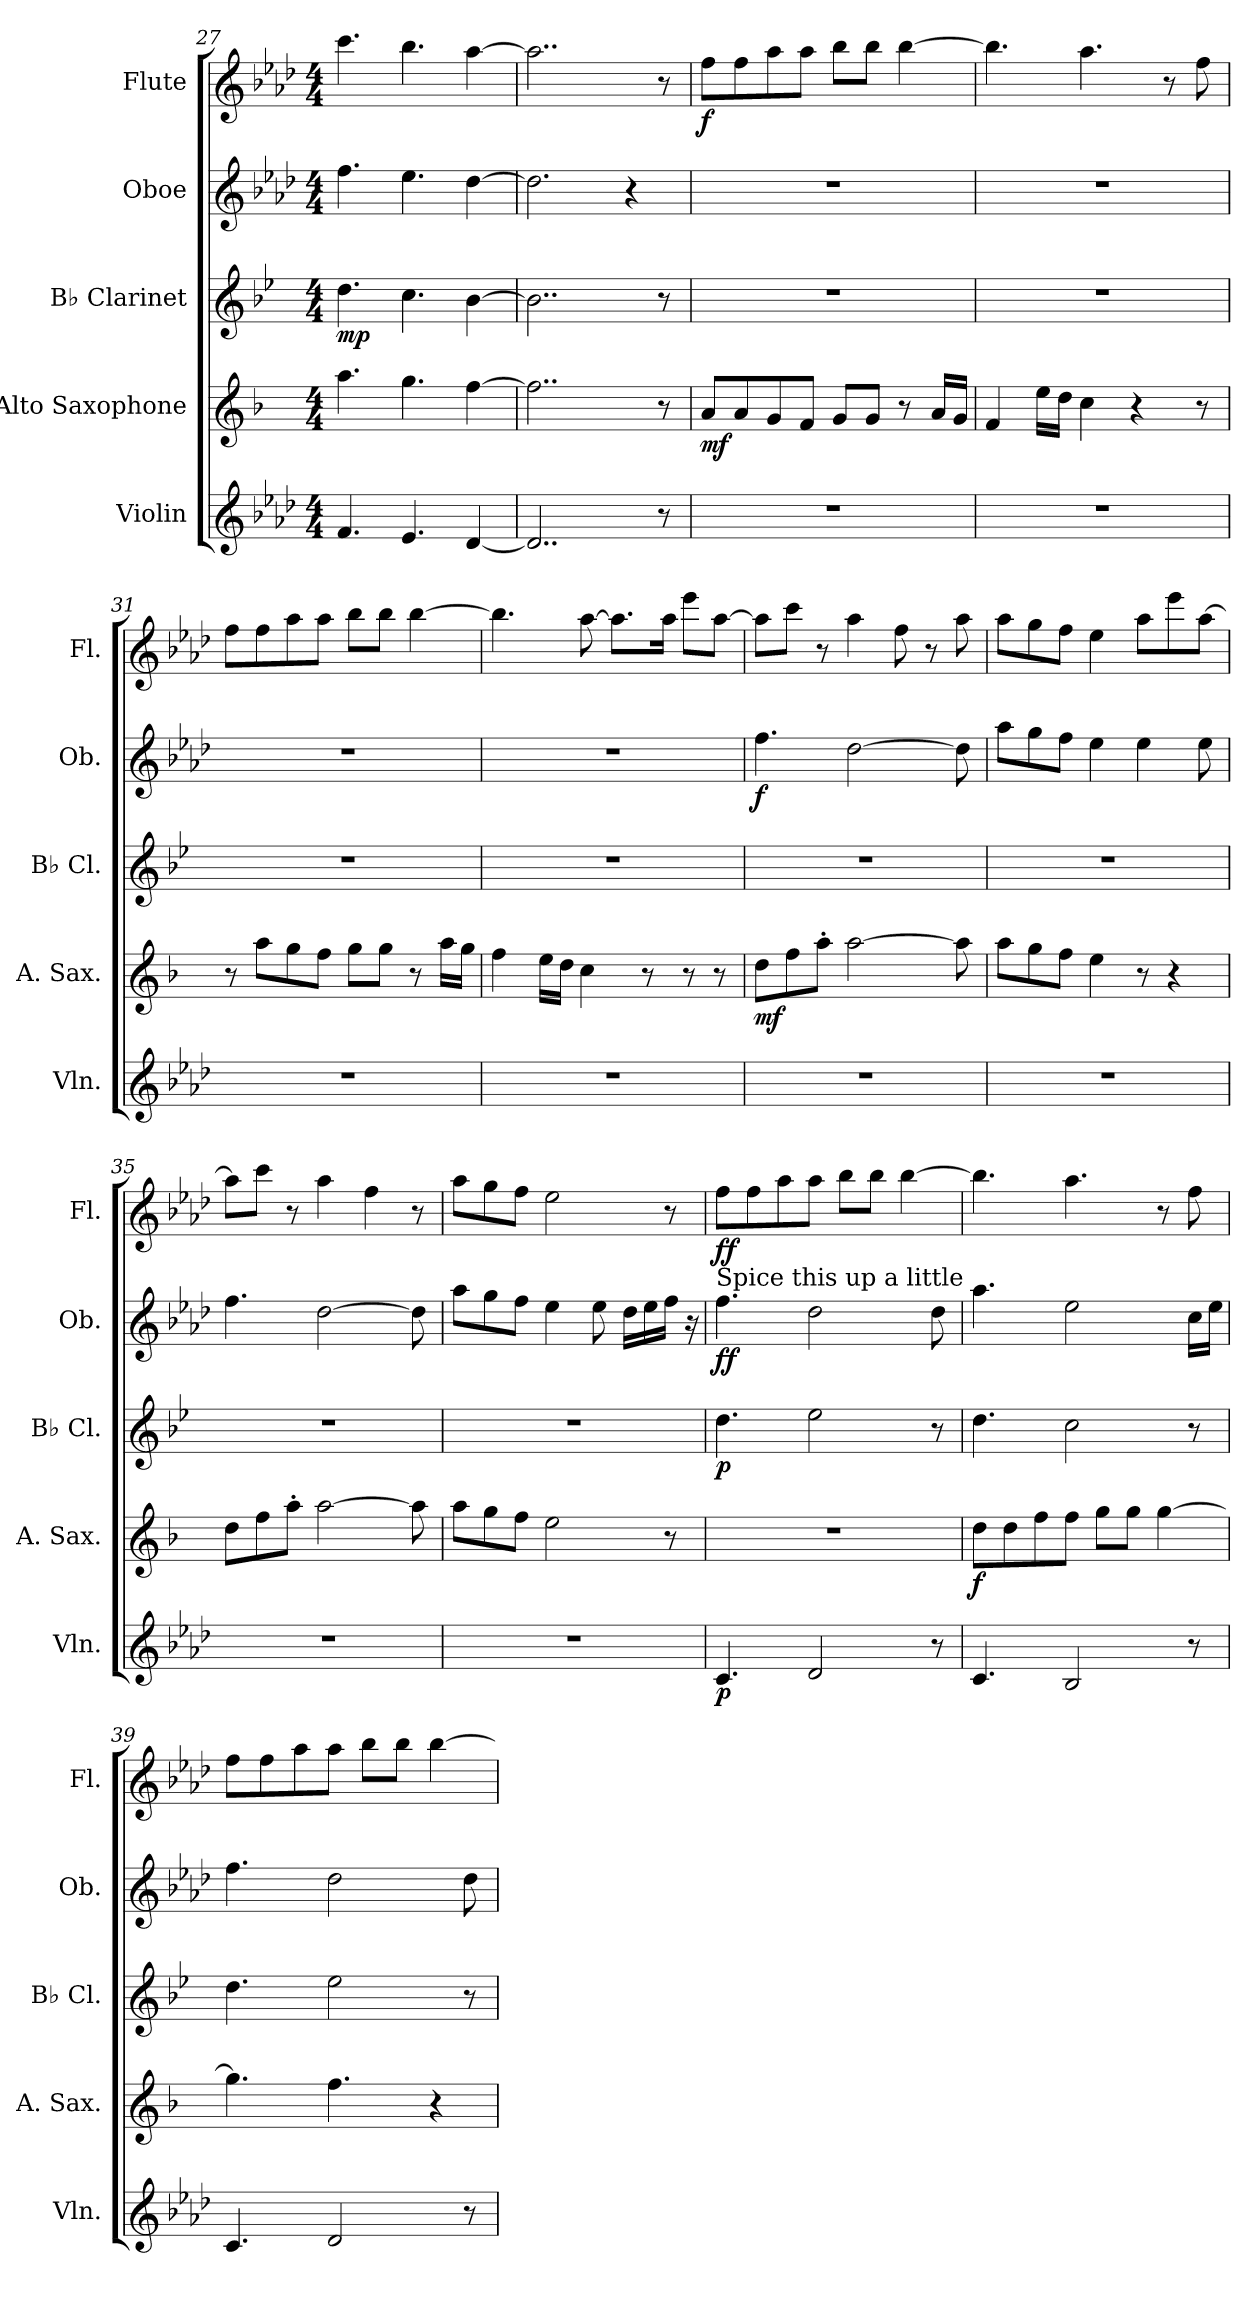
**kern	**dynam	**kern	**dynam	**kern	**dynam	**kern	**dynam	**kern	**dynam
*part5	*part5	*part4	*part4	*part3	*part3	*part2	*part2	*part1	*part1
*staff5	*staff5	*staff4	*staff4	*staff3	*staff3	*staff2	*staff2	*staff1	*staff1
*I"Violin	*	*I"Alto Saxophone	*	*I"B♭ Clarinet	*	*I"Oboe	*	*I"Flute	*
*I'Vln.	*	*I'A. Sax.	*	*I'B♭ Cl.	*	*I'Ob.	*	*I'Fl.	*
!!LO:PB:g=z
*clefG2	*	*clefG2	*	*clefG2	*	*clefG2	*	*clefG2	*
*	*	*ITrd5c9	*	*ITrd1c2	*	*	*	*	*
*k[b-e-a-d-]	*	*k[b-e-a-d-]	*	*k[b-e-a-d-]	*	*k[b-e-a-d-]	*	*k[b-e-a-d-]	*
*M4/4	*	*M4/4	*	*M4/4	*	*M4/4	*	*M4/4	*
=27	=27	=27	=27	=27	=27	=27	=27	=27	=27
!	!	!	!	!	!LO:DY:b	!	!	!	!
4.f/	.	4.cc\	.	4.cc\	mp	4.ff\	.	4.ccc\	.
4.e-/	.	4.b-\	.	4.b-\	.	4.ee-\	.	4.bb-\	.
[4d-/	.	[4a-\	.	[4a-\	.	[4dd-\	.	[4aa-\	.
=28	=28	=28	=28	=28	=28	=28	=28	=28	=28
2..d-/]	.	2..a-\]	.	2..a-\]	.	2.dd-\]	.	2..aa-\]	.
.	.	.	.	.	.	4r	.	.	.
8r	.	8r	.	8r	.	.	.	8r	.
=29	=29	=29	=29	=29	=29	=29	=29	=29	=29
!	!	!	!LO:DY:b	!	!	!	!	!	!LO:DY:b
1r	.	8c/L	mf	1r	.	1r	.	8ff\L	f
.	.	8c/	.	.	.	.	.	8ff\	.
.	.	8B-/	.	.	.	.	.	8aa-\	.
.	.	8A-/J	.	.	.	.	.	8aa-\J	.
.	.	8B-/L	.	.	.	.	.	8bb-\L	.
.	.	8B-/J	.	.	.	.	.	8bb-\J	.
.	.	8r	.	.	.	.	.	[4bb-\	.
.	.	16c/LL	.	.	.	.	.	.	.
.	.	16B-/JJ	.	.	.	.	.	.	.
=30	=30	=30	=30	=30	=30	=30	=30	=30	=30
1r	.	4A-/	.	1r	.	1r	.	4.bb-\]	.
.	.	16g\LL	.	.	.	.	.	.	.
.	.	16f\JJ	.	.	.	.	.	.	.
.	.	4e-\	.	.	.	.	.	4.aa-\	.
.	.	4r	.	.	.	.	.	.	.
.	.	.	.	.	.	.	.	8r	.
.	.	8r	.	.	.	.	.	8ff\	.
=31	=31	=31	=31	=31	=31	=31	=31	=31	=31
1r	.	8r	.	1r	.	1r	.	8ff\L	.
.	.	8cc\L	.	.	.	.	.	8ff\	.
.	.	8b-\	.	.	.	.	.	8aa-\	.
.	.	8a-\J	.	.	.	.	.	8aa-\J	.
.	.	8b-\L	.	.	.	.	.	8bb-\L	.
.	.	8b-\J	.	.	.	.	.	8bb-\J	.
.	.	8r	.	.	.	.	.	[4bb-\	.
.	.	16cc\LL	.	.	.	.	.	.	.
.	.	16b-\JJ	.	.	.	.	.	.	.
!!LO:LB:g=z
=32	=32	=32	=32	=32	=32	=32	=32	=32	=32
1r	.	4a-\	.	1r	.	1r	.	4.bb-\]	.
.	.	16g\LL	.	.	.	.	.	.	.
.	.	16f\JJ	.	.	.	.	.	.	.
.	.	4e-\	.	.	.	.	.	[8aa-\	.
.	.	.	.	.	.	.	.	8.aa-\L]	.
.	.	8r	.	.	.	.	.	.	.
.	.	.	.	.	.	.	.	16aa-\Jk	.
.	.	8r	.	.	.	.	.	8eee-\L	.
.	.	8r	.	.	.	.	.	[8aa-\J	.
=33	=33	=33	=33	=33	=33	=33	=33	=33	=33
!	!	!	!LO:DY:b	!	!	!	!LO:DY:b	!	!
1r	.	8f\L	mf	1r	.	4.ff\	f	8aa-\L]	.
.	.	8a-\	.	.	.	.	.	8ccc\J	.
.	.	8cc'\J	.	.	.	.	.	8r	.
.	.	[2cc\	.	.	.	[2dd-\	.	4aa-\	.
.	.	.	.	.	.	.	.	8ff\	.
.	.	.	.	.	.	.	.	8r	.
.	.	8cc\]	.	.	.	8dd-\]	.	8aa-\	.
=34	=34	=34	=34	=34	=34	=34	=34	=34	=34
1r	.	8cc\L	.	1r	.	8aa-\L	.	8aa-\L	.
.	.	8b-\	.	.	.	8gg\	.	8gg\	.
.	.	8a-\J	.	.	.	8ff\J	.	8ff\J	.
.	.	4g\	.	.	.	4ee-\	.	4ee-\	.
.	.	8r	.	.	.	4ee-\	.	8aa-\L	.
.	.	4r	.	.	.	.	.	8eee-\	.
.	.	.	.	.	.	8ee-\	.	[8aa-\J	.
=35	=35	=35	=35	=35	=35	=35	=35	=35	=35
1r	.	8f\L	.	1r	.	4.ff\	.	8aa-\L]	.
.	.	8a-\	.	.	.	.	.	8ccc\J	.
.	.	8cc'\J	.	.	.	.	.	8r	.
.	.	[2cc\	.	.	.	[2dd-\	.	4aa-\	.
.	.	.	.	.	.	.	.	4ff\	.
.	.	8cc\]	.	.	.	8dd-\]	.	8r	.
!!LO:PB:g=z
=36	=36	=36	=36	=36	=36	=36	=36	=36	=36
1r	.	8cc\L	.	1r	.	8aa-\L	.	8aa-\L	.
.	.	8b-\	.	.	.	8gg\	.	8gg\	.
.	.	8a-\J	.	.	.	8ff\J	.	8ff\J	.
.	.	2g\	.	.	.	4ee-\	.	2ee-\	.
.	.	.	.	.	.	8ee-\	.	.	.
.	.	.	.	.	.	16dd-\LL	.	.	.
.	.	.	.	.	.	16ee-\	.	.	.
.	.	8r	.	.	.	16ff\JJ	.	8r	.
.	.	.	.	.	.	16r	.	.	.
=37	=37	=37	=37	=37	=37	=37	=37	=37	=37
!	!	!	!	!	!	!LO:TX:a:t=Spice this up a little	!	!	!
!	!LO:DY:b	!	!	!	!LO:DY:b	!	!LO:DY:b	!	!LO:DY:b
4.c/	p	1r	.	4.cc\	p	4.ff\	ff	8ff\L	ff
.	.	.	.	.	.	.	.	8ff\	.
.	.	.	.	.	.	.	.	8aa-\	.
2d-/	.	.	.	2dd-\	.	2dd-\	.	8aa-\J	.
.	.	.	.	.	.	.	.	8bb-\L	.
.	.	.	.	.	.	.	.	8bb-\J	.
.	.	.	.	.	.	.	.	[4bb-\	.
8r	.	.	.	8r	.	8dd-\	.	.	.
=38	=38	=38	=38	=38	=38	=38	=38	=38	=38
!	!	!	!LO:DY:b	!	!	!	!	!	!
4.c/	.	8f\L	f	4.cc\	.	4.aa-\	.	4.bb-\]	.
.	.	8f\	.	.	.	.	.	.	.
.	.	8a-\	.	.	.	.	.	.	.
2B-/	.	8a-\J	.	2b-\	.	2ee-\	.	4.aa-\	.
.	.	8b-\L	.	.	.	.	.	.	.
.	.	8b-\J	.	.	.	.	.	.	.
.	.	[4b-\	.	.	.	.	.	8r	.
8r	.	.	.	8r	.	16cc\LL	.	8ff\	.
.	.	.	.	.	.	16ee-\JJ	.	.	.
=39	=39	=39	=39	=39	=39	=39	=39	=39	=39
4.c/	.	4.b-\]	.	4.cc\	.	4.ff\	.	8ff\L	.
.	.	.	.	.	.	.	.	8ff\	.
.	.	.	.	.	.	.	.	8aa-\	.
2d-/	.	4.a-\	.	2dd-\	.	2dd-\	.	8aa-\J	.
.	.	.	.	.	.	.	.	8bb-\L	.
.	.	.	.	.	.	.	.	8bb-\J	.
.	.	4r	.	.	.	.	.	[4bb-\	.
8r	.	.	.	8r	.	8dd-\	.	.	.
=	=	=	=	=	=	=	=	=	=
*-	*-	*-	*-	*-	*-	*-	*-	*-	*-
